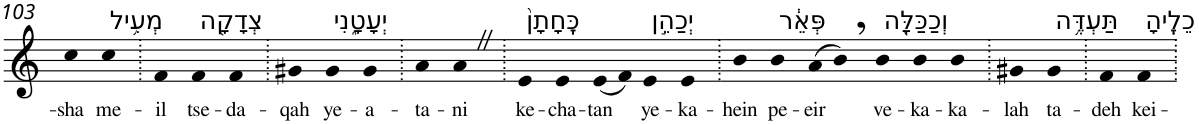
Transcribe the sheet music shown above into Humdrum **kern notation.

**kern	**text
*part1	*part1
*staff1	*staff1
*I"Piano	*
*I'Pno	*
!!LO:PB:g=z
*clefG2	*
*k[]	*
=103	=103
!	!LO:LY:b
4cc	-sha
!LO:TX:a:t=מְעִ֥יל	!
!	!LO:LY:b
4cc	me-
=104.	=104.
!	!LO:LY:b
4f	-il
!LO:TX:a:t=צְדָקָ֖ה	!
!	!LO:LY:b
4f	tse-
!	!LO:LY:b
4f	-da-
=105.	=105.
!	!LO:LY:b
4g#X	-qah
!LO:TX:a:t=יְעָטָ֑נִי	!
!	!LO:LY:b
4g#	ye-
!	!LO:LY:b
4g#	-a-
=106.	=106.
!	!LO:LY:b
4a	-ta-
!	!LO:LY:b
4aZ	-ni
=107.	=107.
!LO:TX:a:t=כֶּֽחָתָן֙	!
!	!LO:LY:b
4e	ke-
!	!LO:LY:b
4e	-cha-
!	!LO:LY:b
(8e	-tan
8f)	.
!LO:TX:a:t=יְכַהֵ֣ן	!
!	!LO:LY:b
4e	ye-
!	!LO:LY:b
4e	-ka-
=108.	=108.
!	!LO:LY:b
4b	-hein
!LO:TX:a:t=פְּאֵ֔ר	!
!	!LO:LY:b
4b	pe-
!	!LO:LY:b
(8a	-eir
8b,)	.
!LO:TX:a:t=וְכַכַּלָּ֖ה	!
!	!LO:LY:b
4b	ve-
!	!LO:LY:b
4b	-ka-
!	!LO:LY:b
4b	-ka-
=109.	=109.
!	!LO:LY:b
4g#X	-lah
!LO:TX:a:t=תַּעְדֶּ֥ה	!
!	!LO:LY:b
4g#	ta-
=110.	=110.
!	!LO:LY:b
4f	-deh
!LO:TX:a:t=כֵלֶֽיהָ	!
!	!LO:LY:b
4f	kei-
=.	=.
*-	*-
